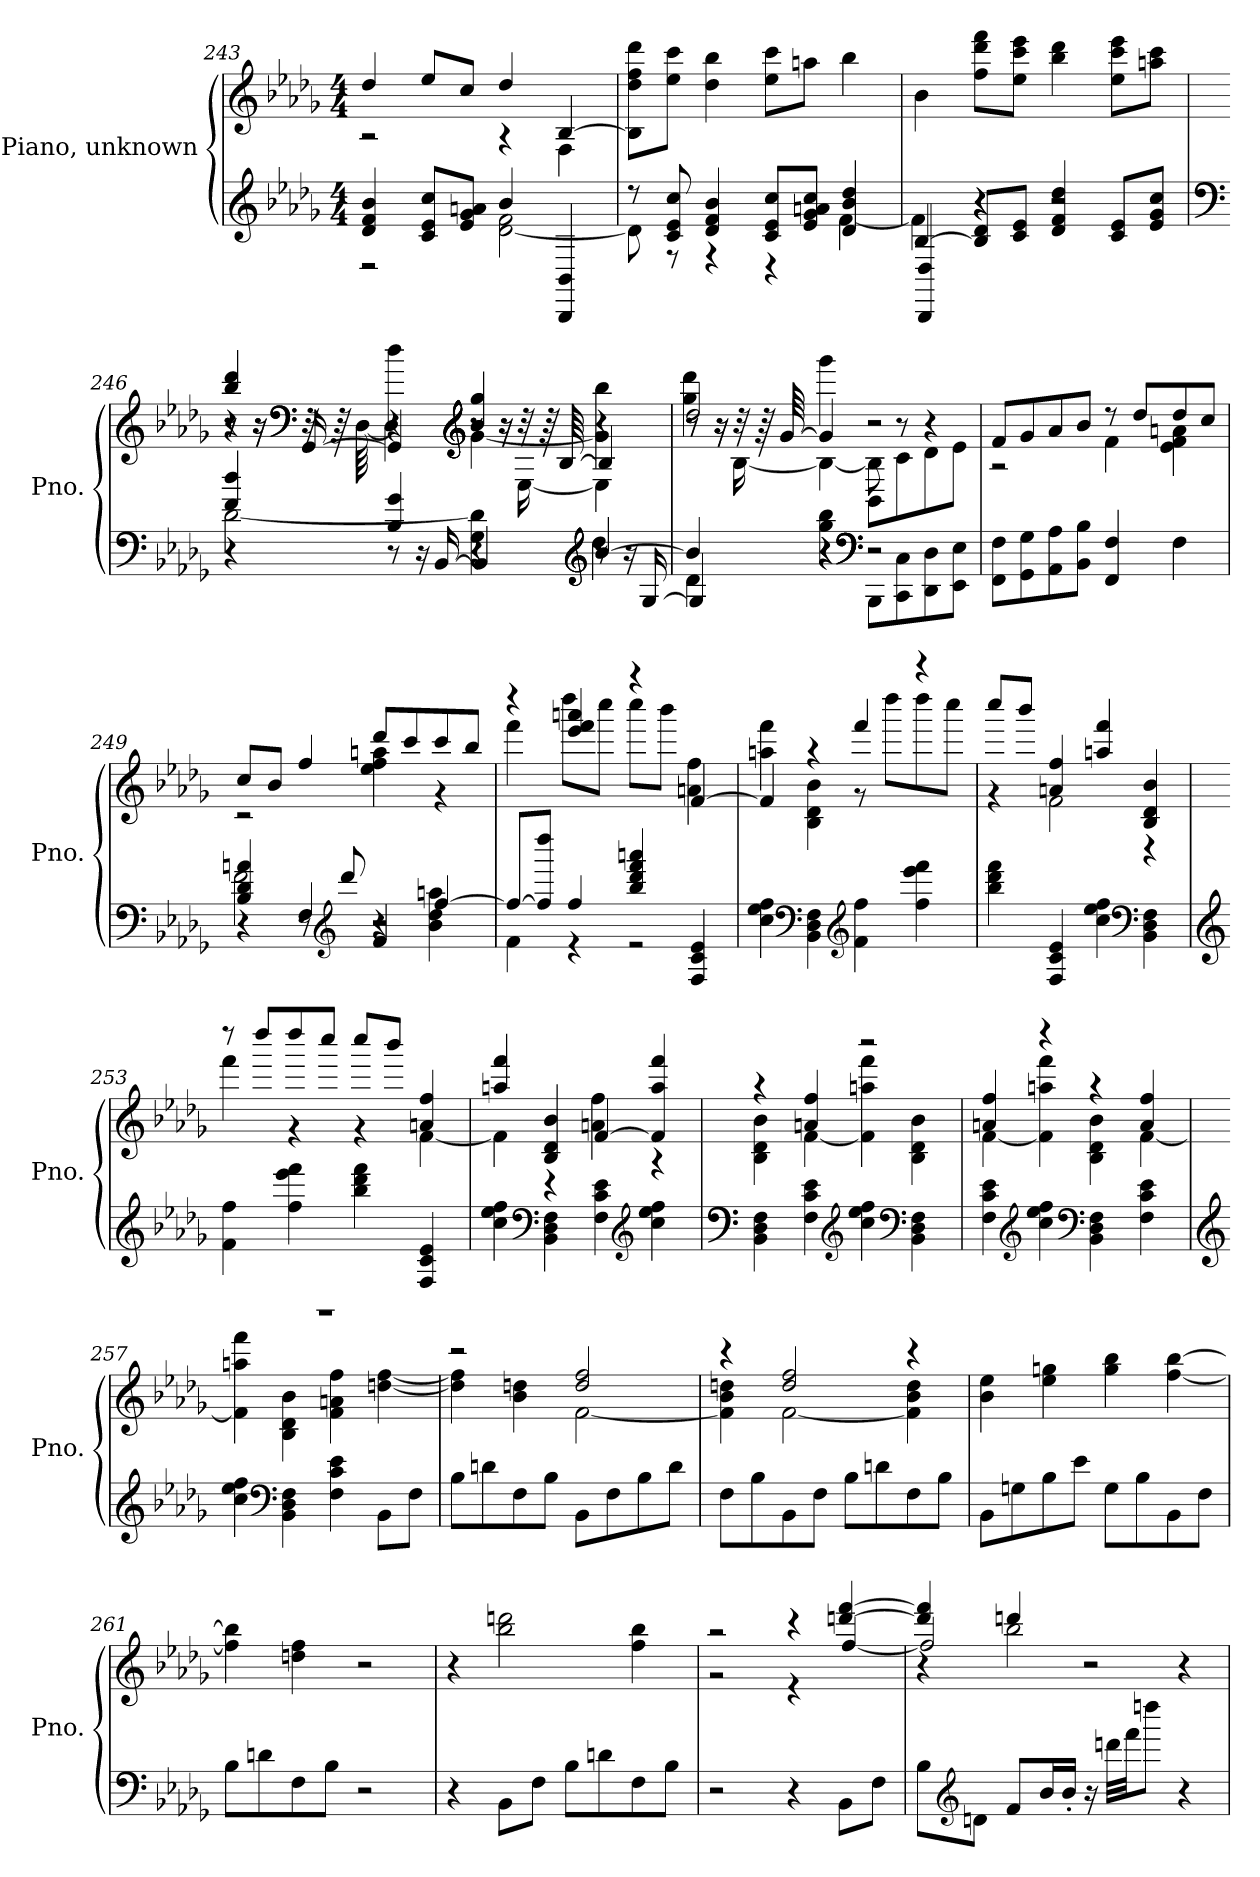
**kern	**kern
*part1	*part1
*staff2	*staff1
*I"Piano, unknown	*
*I'Pno.	*
*clefG2	*clefG2
*k[b-e-a-d-g-]	*k[b-e-a-d-g-]
*M4/4	*M4/4
=243	=243
*^	*^
4d-/ 4f/ 4b-/	2r	4dd-/	2r
8c/ 8e-/ 8cc/L	.	8ee-/L	.
8e-/ 8g-/ 8an/J	.	8cc/J	.
4b-/	[2d-\ 2f\	4dd-/	4r
4BBB-/ 4BB-/	.	[4B-/	4F\
*	*	*v	*v
!!LO:LB:g=z
=244	=244	=244
8r	8d-\]	8B-\] 8dd-\ 8ff\ 8ddd-\L
8c/ 8e-/ 8cc/	8r	8ee-\ 8ccc\J
4d-/ 4f/ 4b-/	4r	4dd-\ 4bb-\
8c/ 8e-/ 8cc/L	4r	8ee-\ 8ccc\L
8e-/ 8g-/ 8an/ 8cc/J	.	8aan\J
4d-/ 4b-/ 4dd-/	[4f\	4bb-\
=245	=245	=245
*	*^	*
[4B-/	4f\]	4BBB-/ 4D-/	4b-\
8B-/] 8d-/L	4r	4r	8ff\ 8ddd-\ 8fff\L
8c/ 8e-/J	.	.	8ee-\ 8ccc\ 8eee-\J
4d-/ 4f/ 4dd-/	2r	2r	4bb-\ 4ddd-\
8c/ 8e-/L	.	.	8ee-\ 8ccc\ 8eee-\L
8e-/ 8g-/ 8cc/J	.	.	8aan\ 8ccc\J
=246	=246	=246	=246
*clefF4	*	*	*
*	*	*	*^
*	*	*	*	*^
*	*	*	*	*	*^
4f/ 4dd-/	[2d-\	4r	4bb-/ 4ddd-/	4r	8r	8r
.	.	.	.	.	16r	16r
*	*	*	*clefF4	*	*	*
.	.	.	.	.	[16GG-/	32r
.	.	.	.	.	.	64r
.	.	.	.	.	.	[64D-\
4B-/ 4g-/	.	8r	4r	4dd-\	4GG-/]	4D-\]
.	.	16r	.	.	.	.
.	.	[16BB-/	.	.	.	.
*	*	*	*clefG2	*	*	*
4r	4G-\ 4d-\]	4BB-/]	4b-/ 4gg-/	[4g-\	8r	8r
.	.	.	.	.	16r	16r
.	.	.	.	.	32r	[16E-\
.	.	.	.	.	64r	.
.	.	.	.	.	[64B-/	.
*clefG2	*	*	*	*	*	*
[4b-/	4dd-\	8r	4r	4g-\] 4bb-\	4B-/]	4E-\]
.	.	16r	.	.	.	.
.	.	[16G-/	.	.	.	.
!!LO:LB:g=z	!!	!!	!!
=247	=247	=247	=247	=247	=247	=247
4b-/]	4d-\	4G-/]	2dd-/	4gg-\ 4ddd-\	8r	8r
.	.	.	.	.	16r	16r
.	.	.	.	.	32r	[16B-\
.	.	.	.	.	64r	.
.	.	.	.	.	[64g-/	.
4r	4gg-\ 4bb-\	4r	.	4ggg-\	4g-/]	4B-\_
*clefF4	*	*	*	*	*	*
2r	8BBB-\L	2r	2r	8BB-\L	2r	8B-\]
.	8CC\ 8C\	.	.	8c\	.	8r
.	8DD-\ 8D-\	.	.	8d-\	.	4r
.	8EE-\ 8E-\J	.	.	8e-\J	.	.
*v	*v	*v	*	*	*	*
*	*	*v	*v	*v
=248	=248	=248
8FF\ 8F\L	8f/L	2r
8GG-\ 8G-\	8g-/	.
8AA-\ 8A-\	8a-/	.
8BB-\ 8B-\J	8b-/J	.
4FF/ 4F/	8r	4f\
.	8dd-/L	.
4F\	8dd-/	4e-\ 4f\ 4an\
.	8cc/J	.
=249	=249	=249
*^	*	*
*	*^	*	*
4B-/ 4d-/ 4an/	2f\	4r	8cc/L	2r
.	.	.	8b-/J	.
8r	.	4F/	4ff/	.
*clefG2	*	*	*	*
8ddd-/	.	.	.	.
4f/	4r	2r	8ddd-/L	4ee-\ 4ff\ 4aan\
.	.	.	8ccc/	.
[4ff/	4b-\ 4dd-\ 4aan\	.	8ccc/	4r
.	.	.	8bb-/J	.
*	*v	*v	*	*
!!LO:LB:g=z	!!
=250	=250	=250	=250
8ff/L_	4f\	4r	4fff\
8ff/] 8dddd-/J	.	.	.
4ff/	4r	4eee-/ 4fff/ 4aaan/	8dddd-\L
.	.	.	8cccc\J
4bb-/ 4ddd-/ 4fff/ 4aaan/	2r	4r	8cccc\L
.	.	.	8bbb-\J
4F/ 4c/ 4e-/	.	[4f/	4an\ 4ff\
*v	*v	*	*
=251	=251	=251
4cc\ 4ee-\ 4ff\	4f/]	4aan\ 4fff\
*clefF4	*	*
4BB-\ 4D-\ 4F\	4r	4B-\ 4d-\ 4b-\
*clefG2	*	*
4f\ 4ff\	4fff/	8r
.	.	8dddd-\L
4ff\ 4eee-\ 4fff\	4r	8dddd-\
.	.	8cccc\J
=252	=252	=252
4bb-\ 4ddd-\ 4fff\	8cccc/L	4r
.	8bbb-/J	.
4F/ 4c/ 4e-/	4an/ 4ff/	2f\
4cc\ 4ee-\ 4ff\	4aan/ 4fff/	.
*clefF4	*	*
4BB-\ 4D-\ 4F\	4B-/ 4d-/ 4b-/	4r
!!LO:LB:g=z	!!
=253	=253	=253
*clefG2	*	*
4f\ 4ff\	8r	4fff\
.	8dddd-/L	.
4ff\ 4eee-\ 4fff\	8dddd-/	4r
.	8cccc/J	.
4bb-\ 4ddd-\ 4fff\	8cccc/L	4r
.	8bbb-/J	.
4F/ 4c/ 4e-/	4an/ 4ff/	[4f\
=254	=254	=254
4cc\ 4ee-\ 4ff\	4aan/ 4fff/	4f\]
*clefF4	*	*
4BB-\ 4D-\ 4F\	4B-/ 4d-/ 4b-/	4r
4F\ 4c\ 4e-\	[4f/	4an\ 4ff\
*clefG2	*	*
4cc\ 4ee-\ 4ff\	4f/] 4aa/ 4fff/	4r
=255	=255	=255
*clefF4	*	*
4BB-\ 4D-\ 4F\	4r	4B-\ 4d-\ 4b-\
4F\ 4c\ 4e-\	4an/ 4ff/	[4f\
*clefG2	*	*
4cc\ 4ee-\ 4ff\	2r	4f\] 4aan\ 4fff\
*clefF4	*	*
4BB-\ 4D-\ 4F\	.	4B-\ 4d-\ 4b-\
=256	=256	=256
4F\ 4c\ 4e-\	4an/ 4ff/	[4f\
*clefG2	*	*
4cc\ 4ee-\ 4ff\	4r	4f\] 4aan\ 4fff\
*clefF4	*	*
4BB-\ 4D-\ 4F\	4r	4B-\ 4d-\ 4b-\
4F\ 4c\ 4e-\	4a/ 4ff/	[4f\
!!LO:PB:g=z	!!
=257	=257	=257
*clefG2	*	*
4cc\ 4ee-\ 4ff\	1r	4f\] 4aan\ 4fff\
*clefF4	*	*
4BB-\ 4D-\ 4F\	.	4B-\ 4d-\ 4b-\
4F\ 4c\ 4e-\	.	4f\ 4an\ 4ff\
8BB-\L	.	[4ddn\ [4ff\
8F\J	.	.
=258	=258	=258
8B-\L	2r	4dd\] 4ff\]
8dn\	.	.
8F\	.	4b-\ 4ddn\
8B-\J	.	.
8BB-\L	2dd/ 2ff/	[2f\
8F\	.	.
8B-\	.	.
8d\J	.	.
=259	=259	=259
8F\L	4r	4f\] 4b-\ 4ddn\
8B-\	.	.
8BB-\	2dd/ 2ff/	[2f\
8F\J	.	.
8B-\L	.	.
8dn\	.	.
8F\	4r	4f\] 4b-\ 4dd\
8B-\J	.	.
*	*v	*v
=260	=260
8BB-\L	4b-\ 4ee-\
8Gn\	.
8B-\	4ee-\ 4ggn\
8e-\J	.
8G\L	4gg\ 4bb-\
8B-\	.
8BB-\	[4ff\ [4bb-\
8F\J	.
!!LO:LB:g=z
=261	=261
8B-\L	4ff\] 4bb-\]
8dn\	.
8F\	4ddn\ 4ff\
8B-\J	.
2r	2r
=262	=262
4r	4r
8BB-\L	2bb-\ 2dddn\
8F\J	.
8B-\L	.
8dn\	.
8F\	4ff\ 4bb-\
8B-\J	.
=263	=263
*	*^
2r	2r	2r
4r	4r	4r
8BB-\L	[4dddn/ [4fff/	[4ff/
8F\J	.	.
=264	=264	=264
*	*	*^
8B-\L	4ddd/] 4fff/]	4r	2ff/]
*clefG2	*	*	*
8dn\J	.	.	.
8f/L	4dddn/	2bb-\	.
16b-/L	.	.	.
16b-'/JJ	.	.	.
16r	2r	.	2r
32dddn\LLL	.	.	.
32fff\JJ	.	.	.
8ddddn\J	.	.	.
4r	.	4r	.
*	*v	*v	*v
=	=
*-	*-
